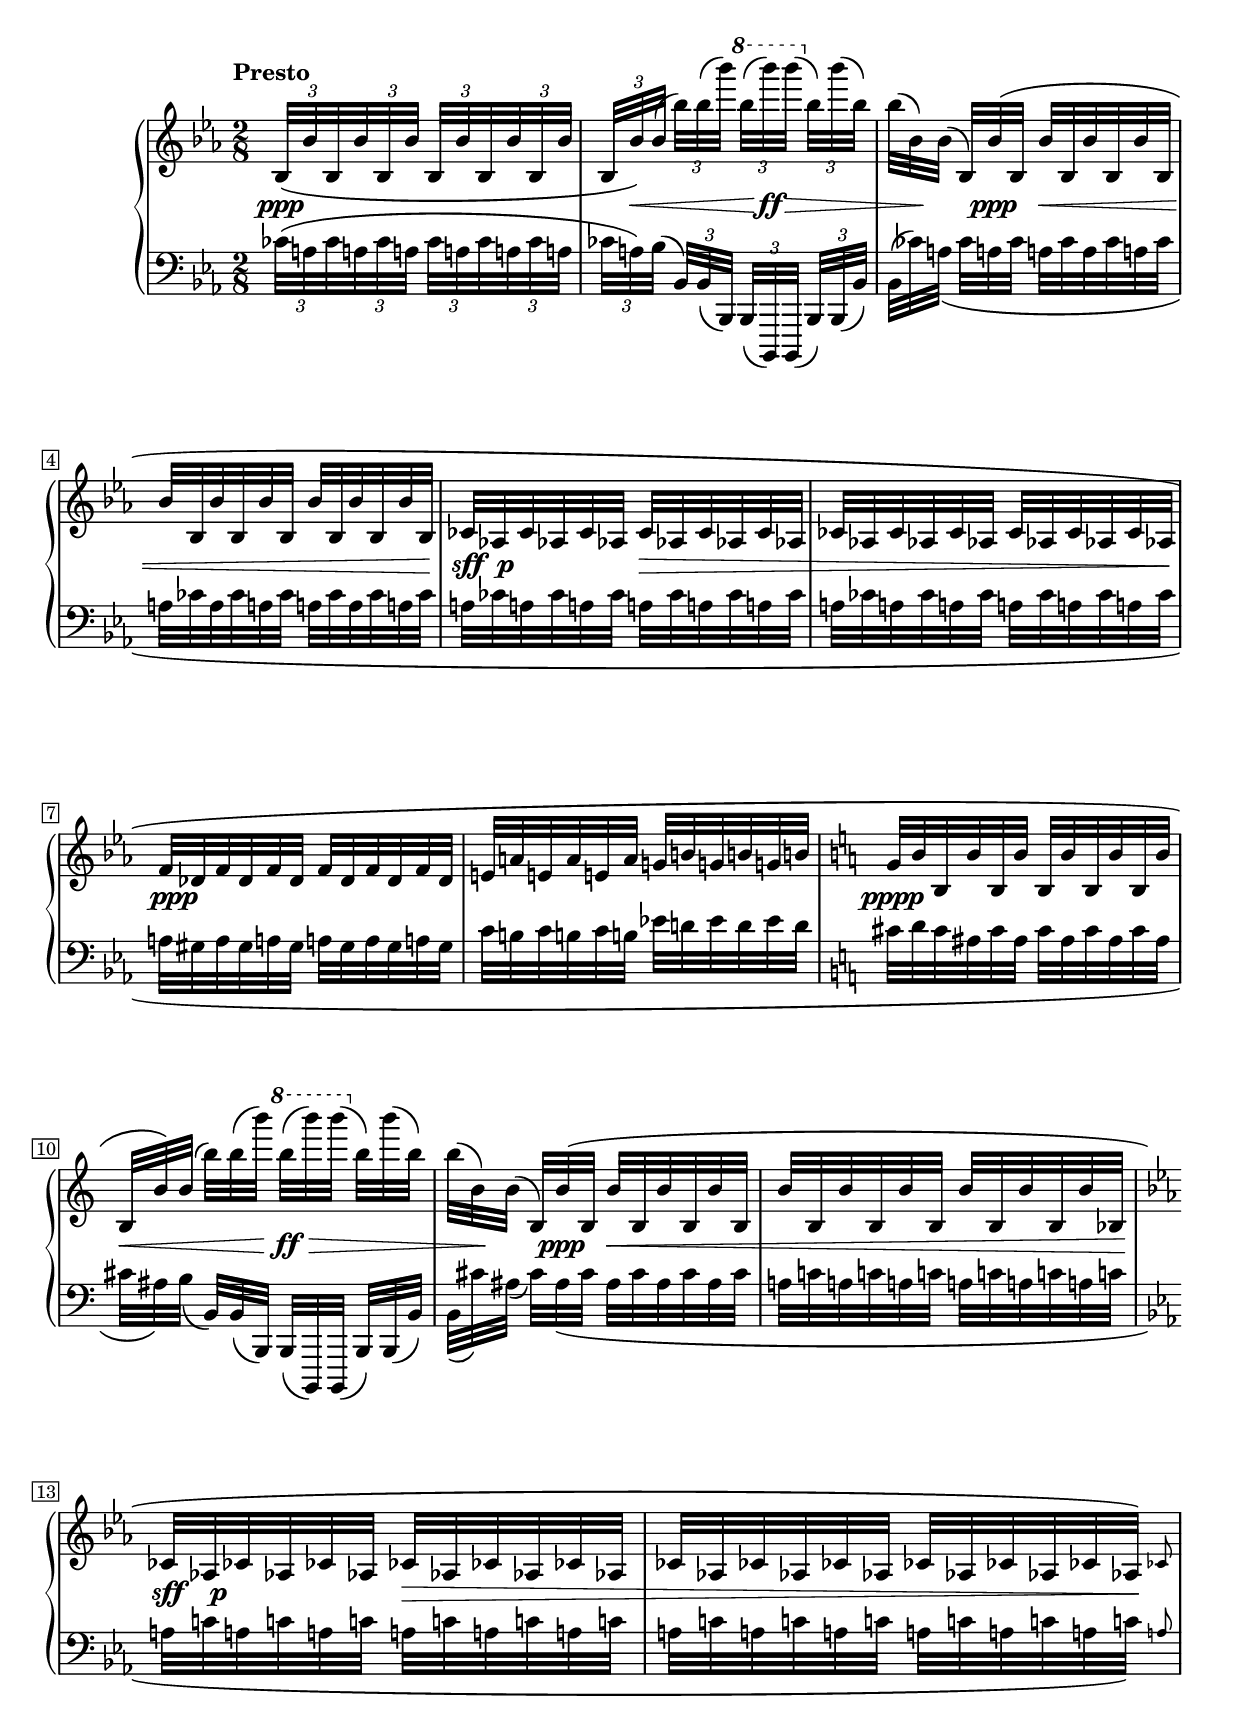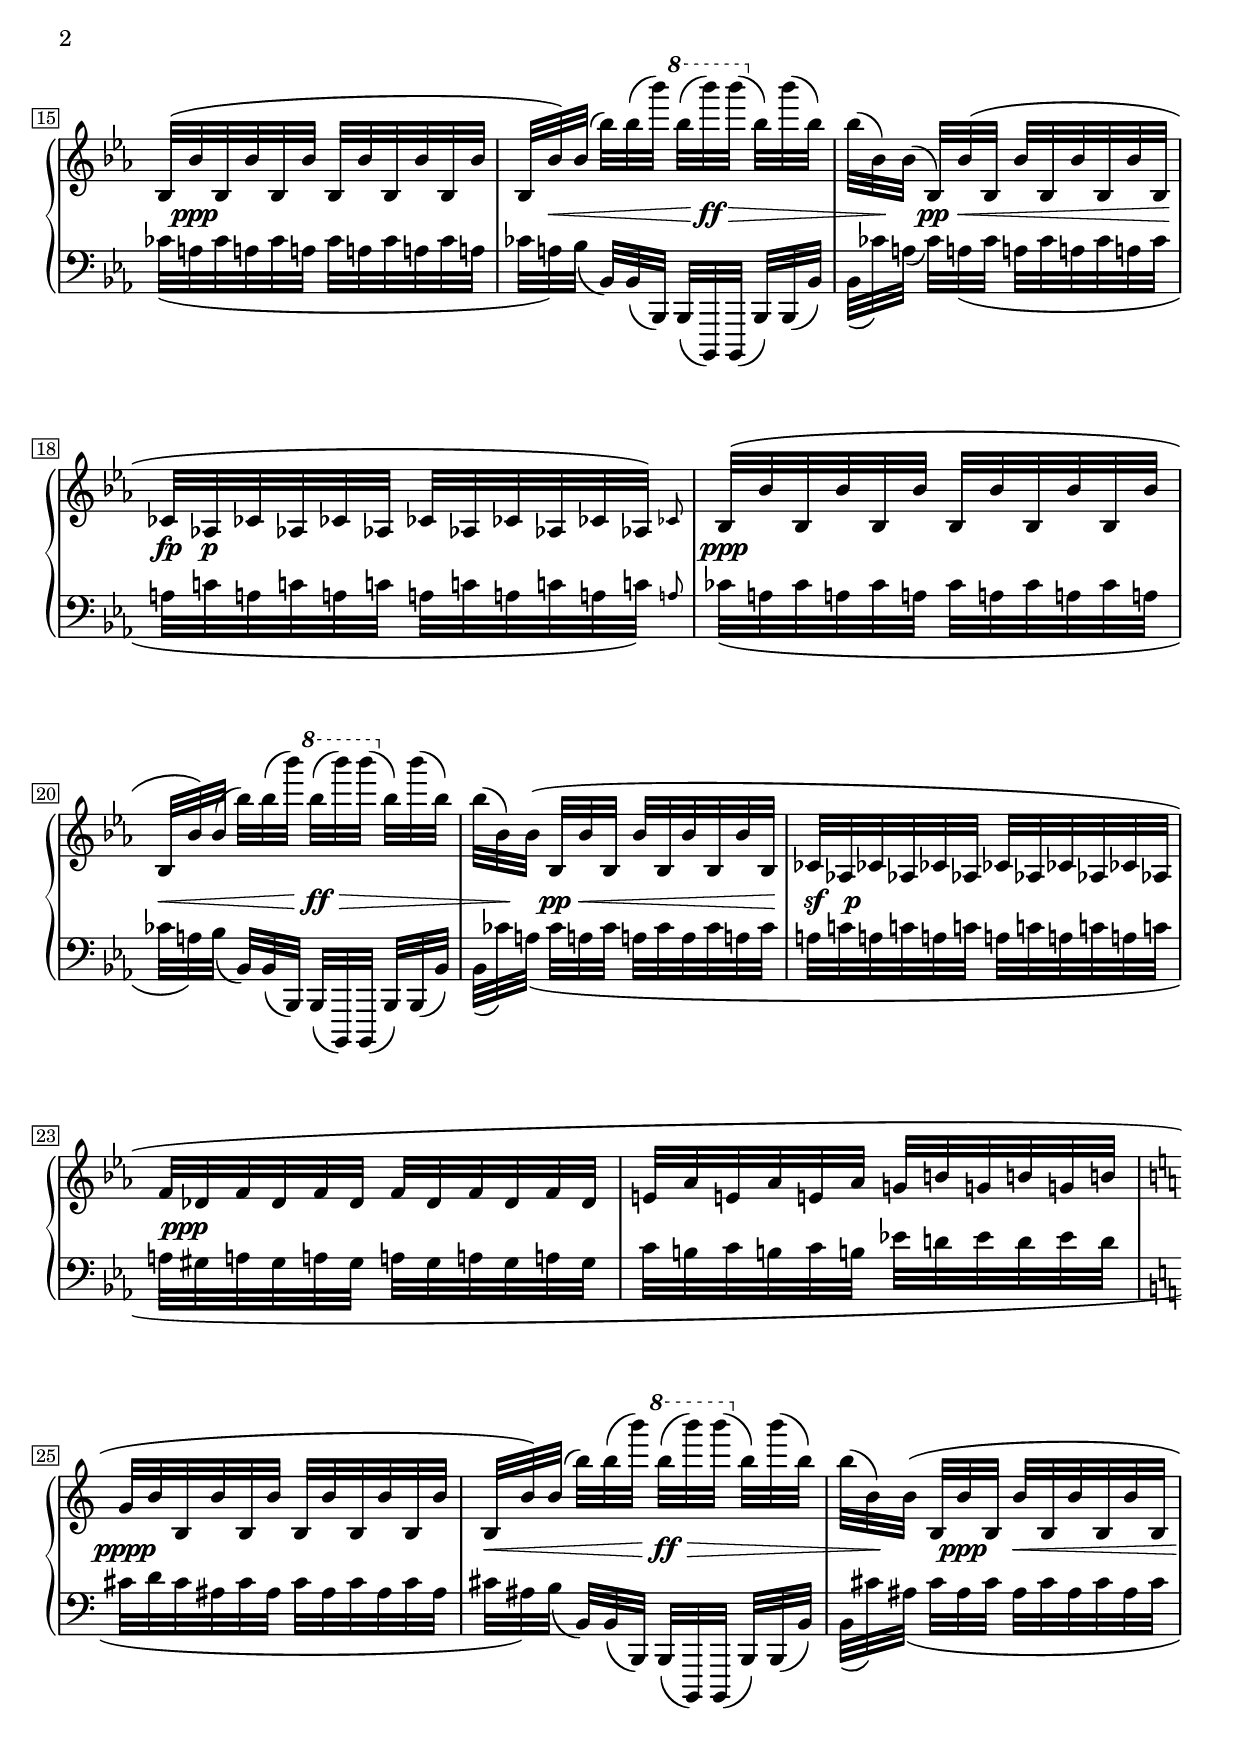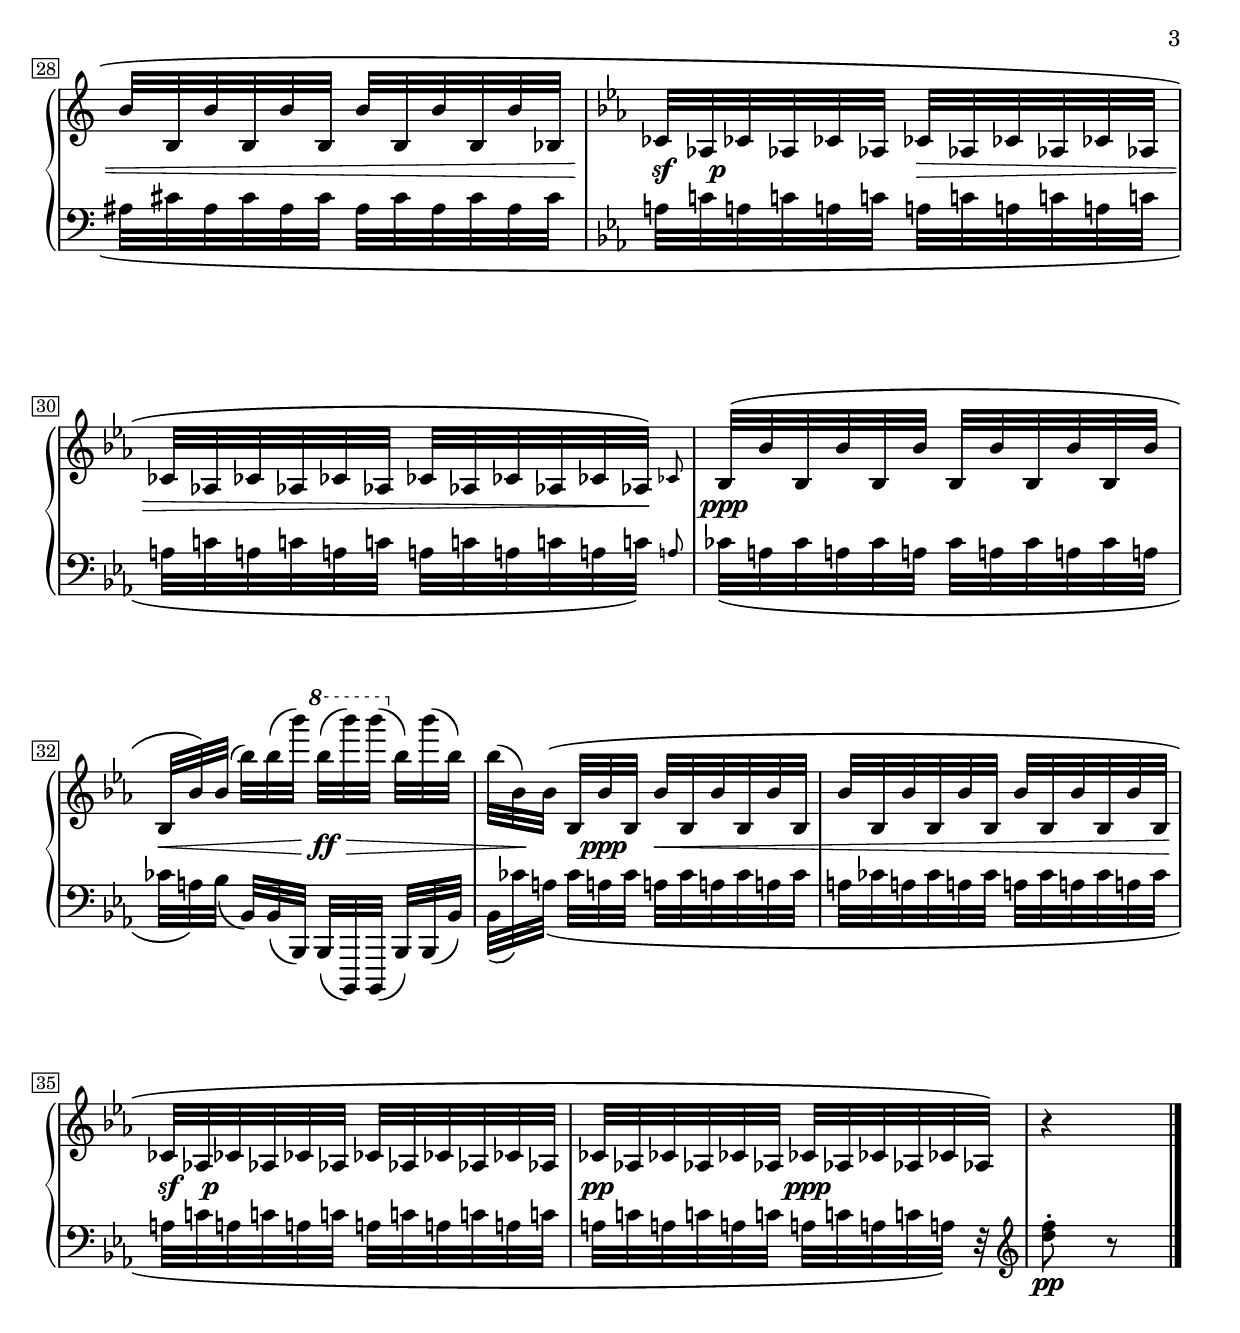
Global = {
  \key ees \major
  \time 2/8
  \include "../global.ly"
}

% The compiler prints a few times the following warning message:
%   programming error: Going back in MIDI time.
%   continuing, cross fingers
% This is because of the \afterGrace commands used in the source
% and seems a known issue.

Upper = \relative c' {
  \clef treble
  \tempo \markup { \bold Presto }
  %1
  | \override TupletBracket.bracket-visibility = ##f
    \stemUp \tuplet 3/2 16 {
      bes32\([ bes' bes, bes' bes, bes']
      bes,32[ bes' bes, bes' bes, bes']
    }
  | \tuplet 3/2 16 {
      \stemUp
      \override Stem.details.beamed-lengths = #'(5)
      bes,[ bes'\) bes\(]
      \revert Stem.details.beamed-lengths
      \stemDown
      bes'\)[ bes\( bes'\)]
      \ottava #1
      bes\([ bes'\) bes\(]
      \ottava #0
      bes,,\)[ bes'\( bes,\)]
    }
  | \omit TupletNumber
    \tuplet 3/2 16 {
      bes[\( bes,\) bes\(]
      \phrasingSlurUp
      \stemUp
      bes,\)[ bes'\( bes,]
      bes'[ bes, bes' bes, bes' bes,]
    }
    \break
  | \repeat unfold 2 {
      \tuplet 3/2 16 { bes'[ bes, bes' bes, bes' bes,] }
    }
  %5-6
  | \repeat unfold 4 {
      \tuplet 3/2 16 { ces[ aes ces aes ces aes] }
    }
  | \repeat unfold 2 {
      \tuplet 3/2 16 { f'[ des f des f des] }
    }
  | \tuplet 3/2 16 { e![ a e! a e! a] }
    \tuplet 3/2 16 { g![ b! g! b! g! b!] }
  | \key c \major
    \tuplet 3/2 16 {
      g[ b b, b' b, b']
      b,[ b' b, b' b, b']
    }
  %10
  | \tuplet 3/2 16 {
      \stemUp
      \override Stem.details.beamed-lengths = #'(5)
      b,[ b'\) b\(]
      \revert Stem.details.beamed-lengths
      \stemDown
      b'\)[ b\( b'\)]
      \ottava #1
      b\([ b'\) b\(]
      \ottava #0
      b,,\)[ b'\( b,\)]
    }
  | \tuplet 3/2 16 {
      b[\( b,\) b\(]
      \phrasingSlurUp
      \stemUp
      b,\)[ b'\( b,]
      b'[ b, b' b, b' b,]
    }
  | \tuplet 3/2 16 { b'[ b, b' b, b' b,] }
    \tuplet 3/2 16 { b'[ b, b' b, b' bes,] }
  | \key ees \major
    \stemUp \tuplet 6/4 8 {
      ces[ aes ces aes ces aes]
      ces[ aes ces aes ces aes]
    }
  | \stemUp \tuplet 6/4 8 {
      ces[ aes ces aes ces aes]
      ces[ aes ces aes ces \afterGrace aes]\) ces8
    }
  %15
  | \tuplet 3/2 16 { bes32\([ bes' bes, bes' bes, bes'] }
    \tuplet 3/2 16 { bes,[ bes' bes, bes' bes, bes'] }
  | \tuplet 3/2 16 {
      \stemUp
      \override Stem.details.beamed-lengths = #'(5)
      bes,[ bes'\) bes\(]
      \revert Stem.details.beamed-lengths
      \stemDown
      bes'\)[ bes\( bes'\)]
      \ottava #1
      bes\([ bes'\) bes\(]
      \ottava #0
      bes,,\)[ bes'\( bes,\)]
    }
  | \tuplet 3/2 16 {
      bes[\( bes,\) bes\(]
      \phrasingSlurUp
      \stemUp
      bes,\)[ bes'\( bes,]
      bes'[ bes, bes' bes, bes' bes,]
    }
  | \tuplet 3/2 16 { ces[ aes ces aes ces aes] }
    \tuplet 3/2 16 { ces[ aes ces aes ces \afterGrace aes]\) ces8 }
  | \stemUp \tuplet 3/2 16 {
      bes32\([ bes' bes, bes' bes, bes']
      bes,32[ bes' bes, bes' bes, bes']
    }
    \break
  %20
  | \tuplet 3/2 16 {
      \stemUp
      \override Stem.details.beamed-lengths = #'(5)
      bes,[ bes'\) bes\(]
      \revert Stem.details.beamed-lengths
      \stemDown
      bes'\)[ bes\( bes'\)]
      \ottava #1
      bes\([ bes'\) bes\(]
      \ottava #0
      bes,,\)[ bes'\( bes,\)]
    }
  | \tuplet 3/2 16 {
      bes[\( bes,\) bes\(]
      \phrasingSlurUp
      \stemUp
      bes,[ bes' bes,]
      bes'[ bes, bes' bes, bes' bes,]
    }
  | \repeat unfold 2 {
      \tuplet 3/2 16 { ces[ aes ces aes ces aes] }
    }
  | \repeat unfold 2 {
      \tuplet 3/2 16 { f'[ des f des f des] }
    }
  | \tuplet 3/2 16 { e![ aes e! aes e! aes] }
    \tuplet 3/2 16 { g![ b! g! b! g! b!] }
    \break
  %25
  | \key c \major
    \tuplet 3/2 16 {
      g[ b b, b' b, b']
      b,[ b' b, b' b, b']
    }
  | \tuplet 3/2 16 {
      \stemUp
      \override Stem.details.beamed-lengths = #'(5)
      b,[ b'\) b\(]
      \revert Stem.details.beamed-lengths
      \stemDown
      b'\)[ b\( b'\)]
      \ottava #1
      b\([ b'\) b\(]
      \ottava #0
      b,,\)[ b'\( b,\)]
    }
  | \tuplet 3/2 16 {
      b[\( b,\) b\(]
      \phrasingSlurUp
      \stemUp
      b,[ b' b,]
      b'[ b, b' b, b' b,]
    }
  | \tuplet 3/2 16 { b'[ b, b' b, b' b,] }
    \tuplet 3/2 16 { b'[ b, b' b, b' bes,] }
  | \key ees \major
    \stemUp \tuplet 6/4 8 {
      ces[ aes ces aes ces aes]
      ces[ aes ces aes ces aes]
    }
  %30
  | \stemUp \tuplet 6/4 8 {
      ces[ aes ces aes ces aes]
      ces[ aes ces aes ces \afterGrace aes]\) ces8
    }
  | \tuplet 3/2 16 { bes32\([ bes' bes, bes' bes, bes'] }
    \tuplet 3/2 16 { bes,[ bes' bes, bes' bes, bes'] }
  | \tuplet 3/2 16 {
      \stemUp
      \override Stem.details.beamed-lengths = #'(5)
      bes,[ bes'\) bes\(]
      \revert Stem.details.beamed-lengths
      \stemDown
      bes'\)[ bes\( bes'\)]
      \ottava #1
      bes\([ bes'\) bes\(]
      \ottava #0
      bes,,\)[ bes'\( bes,\)]
    }
  | \tuplet 3/2 16 {
      bes[\( bes,\) bes]\(
      \phrasingSlurUp
      \stemUp
      bes,[ bes' bes,]
      bes'[ bes, bes' bes, bes' bes,]
    }
  | \stemUp \tuplet 6/4 8 {
      bes'[ bes, bes' bes, bes' bes,]
      bes'[ bes, bes' bes, bes' bes,]
    }
  %35
  | \stemUp \tuplet 6/4 8 {
      ces[ aes ces aes ces aes]
      ces[ aes ces aes ces aes]
    }
  | \stemUp \tuplet 6/4 8 {
      ces[ aes ces aes ces aes]
      ces[ aes ces aes ces aes]\)
    }
  | r4
  \fine

% la si do re mi fa sol
%  a b  c  d  e  f  g
}

centeredDynamics = {
  | s8\ppp s8
  | \tuplet 3/2 16 { s32 s32\< s32 }
    \tuplet 3/2 16 { s16. }
    \tuplet 3/2 16 { s32\! s32\ff s32\> }
    \tuplet 3/2 16 { s16. }
  | \tuplet 3/2 16 { s32 s32\! s32 }
    \tuplet 3/2 16 { s32 s32\ppp s32 }
    \tuplet 3/2 16 { s16.\< }
    \tuplet 3/2 16 { s16. }
  | \tuplet 3/2 16 { s16. s16. s16. s16. }
  %5
  | \tuplet 3/2 16 { s32\!\sff s64 s64\p s32 }
    \tuplet 3/2 16 { s16. s16.\> s16. }
  | \tuplet 3/2 16 { s16. s16. s16. s16. }
  | \tuplet 3/2 16 { s64\! s64\ppp s32 s32 s16. s16. s16. }
  | \tuplet 3/2 16 { s16. s16. s16. s16. }
  | \tuplet 3/2 16 { s32\pppp s16 s16. s16. s16. }
  %10
  | \tuplet 3/2 16 { s16.\< s16. s32\!\ff\> s16 s16. }
  | \tuplet 3/2 16 { s32 s16\! s32 s32\ppp s32 s16.\< s16. }
  | \tuplet 3/2 16 { s16. s16. s16. s16. }
  | \tuplet 3/2 16 { s64\!\sff s64 s64 s64\p s32 s16. s16.\> s16. }
  | \tuplet 3/2 16 { s16. s16. s16. s32 s32 s32\! }
  %15
  | \tuplet 3/2 16 { s32 s32\ppp s32 s16. s16. s16. }
  | \tuplet 3/2 16 { s32 s32\< s32 }
    \tuplet 3/2 16 { s16. }
    \tuplet 3/2 16 { s32\! s32\ff s32\> }
    \tuplet 3/2 16 { s16. }
  | \tuplet 3/2 16 { s32 s32\! s32 }
    \tuplet 3/2 16 { s32\pp s32\< s32 s16. s16. }
  | \tuplet 3/2 16 { s32\!\fp s32\p s32 s16. s16. s16. }
  | s32\ppp s16. s8
  % 20
  | \tuplet 3/2 16 { s16.\< s16. s32\!\ff\> s16 s16. }
  | \tuplet 3/2 16 { s32 s16\! s32\pp s32\< s32 s16. s16 s32\! }
  | \tuplet 3/2 16 { s32\!\sf s64 s64\p s32 s16. s16. s16. }
  | s64 s64\ppp s16. s8
  | s4
  % 25
  | s32\pppp s16. s8
  | \tuplet 3/2 16 { s16.\< s16. s32\!\ff\> s16 s16. }
  | \tuplet 3/2 16 { s32 s16\! s32 s32\ppp s32 s16.\< s16 s32 }
  | s8 s8
  | \tuplet 3/2 16 { s32\!\sf s64 s64\p s32 }
    \tuplet 3/2 16 { s16. s16.\> s16. }
  % 30
  | \tuplet 3/2 16 { s16. s16. s16. s16 s32\! }
  | \tuplet 3/2 16 { s32\ppp s16 s16. s16. s16. }
  | \tuplet 3/2 16 { s16.\< s16. s32\!\ff\> s16 s16. }
  | \tuplet 3/2 16 { s32 s16\! s32 s32\ppp s32 s16.\< s16. }
  | s4
  % 35
  | \tuplet 3/2 16 { s32\!\sf s64 s64\p s32 s16. s16. s16. }
  | s32\pp s16. s32\ppp s16.
  | s4
}

Lower = \relative c' {
  \clef bass
  %1
  | \override TupletBracket.bracket-visibility = ##f
    \stemDown \tuplet 3/2 16 {
      ces32\([ a! ces a! ces a!]
      ces32[ a! ces a! ces a!]
    }
  | \tuplet 3/2 16 {
      ces[ a!\) bes\(]
      \stemUp
      bes,\)[ bes\( bes,\)]
      bes\([ bes,\) bes\(]
      bes'\)[ bes\( bes'\)]
    }
  | \omit TupletNumber
    \stemDown
    \tuplet 3/2 16 {
      bes\([ ces'\) \phrasingSlurDown a!\(]
      ces[ a! ces]
      a![ ces a ces a! ces]
    }
  %4-6
  | \repeat unfold 6 { \tuplet 6/4 8 { a![ ces a ces a! ces] } }
  | \repeat unfold 2 { \tuplet 6/4 8 { a![ gis a gis a! gis] } }
  | \tuplet 6/4 8 { c[ b! c b! c b!] }
    \tuplet 6/4 8 { ees[ d ees d ees d] }
  | \key c \major
    \tuplet 6/4 8 { cis[ d cis ais cis ais] }
    \tuplet 6/4 8 { cis[ ais cis ais cis ais] }
  %10
  | \tuplet 3/2 16 {
      cis[ ais\) b\(]
      \stemUp
      b,\)[ b\( b,\)]
      b\([ b,\) b\(]
      b'\)[ b\( b'\)]
    }
  | \omit TupletNumber
    \stemDown
    \tuplet 3/2 16 {
      b\([ cis'\) \phrasingSlurDown ais\(]
      cis\)[ ais\( cis]
      ais[ cis ais cis ais cis]
    }
  | \repeat unfold 2 { \tuplet 6/4 8 { a![ c! a! c! a! c!] } }
  | \key ees \major
    \repeat unfold 2 { \tuplet 6/4 8 { a![ c! a! c! a! c!] } }
  | \tuplet 6/4 8 {
      a![ c! a! c! a! c!]
      a![ c! a! c! a! \afterGrace c!\)] a!8
    }
  %15
  | \tuplet 6/4 8 {
      ces32\([ a! ces a! ces a!]
      ces[ a! ces a! ces a!]
    }
  | \tuplet 3/2 16 {
      ces[ a!\) bes\(]
      \stemUp
      bes,\)[ bes\( bes,\)]
      bes\([ bes,\) bes\(]
      bes'\)[ bes\( bes'\)]
    }
  | \stemDown
    \tuplet 3/2 16 {
      bes\([ ces'\) \phrasingSlurDown a!\(]
      ces\)[ a!\( ces]
      a![ ces a! ces a! ces]
    }
  | \tuplet 6/4 8 {
      a![ c! a! c! a! c!]
      a![ c! a! c! a! \afterGrace c!]\) a!8
    }
  | \override TupletBracket.bracket-visibility = ##f
    \stemDown \tuplet 3/2 16 {
      ces32\([ a! ces a! ces a!]
      ces32[ a! ces a! ces a!]
    }
  %20
  | \tuplet 3/2 16 {
      ces[ a!\) bes\(]
      \stemUp
      bes,\)[ bes\( bes,\)]
      bes\([ bes,\) bes\(]
      bes'\)[ bes\( bes'\)]
    }
  | \omit TupletNumber
    \stemDown
    \tuplet 3/2 16 {
      bes\([ ces'\) \phrasingSlurDown a!\(]
      ces[ a! ces]
      a![ ces a ces a! ces]
    }
  | \repeat unfold 2 { \tuplet 3/2 16 { a![ c! a! c! a! c!] } }
  | \repeat unfold 2 { \tuplet 3/2 16 { a![ gis a! gis a! gis] } }
  | \tuplet 3/2 16 { c[ b! c b! c b!] }
    \tuplet 3/2 16 { ees[ d ees d ees d] }
  %25
  | \key c \major
    \tuplet 3/2 16 { cis[ d cis ais cis ais] }
    \tuplet 3/2 16 { cis[ ais cis ais cis ais] }
  | \tuplet 3/2 16 {
      cis[ ais\) b\(]
      \stemUp
      b,\)[ b\( b,\)]
      b\([ b,\) b\(]
      b'\)[ b\( b'\)]
    }
  | \stemDown
    \tuplet 3/2 16 {
      b\([ cis'\) \phrasingSlurDown ais\(]
      cis[ ais cis]
      ais[ cis ais cis ais cis]
    }
  | \repeat unfold 2 { \tuplet 6/4 8 { ais[ cis ais cis ais cis] } }
  | \key ees \major
  | \repeat unfold 2 { \tuplet 3/2 16 { a![ c! a! c! a! c!] } }
  %30
  | \tuplet 6/4 8 {
      a![ c! a! c! a! c!]
      a![ c! a! c! a! \afterGrace c!]\) a!8
    }
  | \tuplet 6/4 8 {
      ces32\([ a! ces a! ces a!]
      ces[ a! ces a! ces a!]
    }
  | \tuplet 3/2 16 {
      ces[ a!\) bes\(]
      \stemUp
      bes,\)[ bes\( bes,\)]
      bes\([ bes,\) bes\(]
      bes'\)[ bes\( bes'\)]
    }
  | \stemDown
    \tuplet 3/2 16 {
      bes\([ ces'\) \phrasingSlurDown a!\(]
      ces[ a! ces]
      a![ ces a! ces a! ces]
    }
  | \tuplet 6/4 8 {
      a![ ces a! ces a! ces]
      a![ ces a! ces a! ces]
  }
  %35
  | \tuplet 6/4 8 {
      a![ c! a! c! a! c!]
      a![ c! a! c! a! c!]
  }
  | \tuplet 6/4 8 {
      a![ c! a! c! a! c!]
      a![ c! a! c! a!]\) r32
  }
  | \clef treble
    <d' f>8-.\pp r8
    \fine

% la si do re mi fa sol
%  a b  c  d  e  f  g
}

\score {
  \new PianoStaff
  <<
    \accidentalStyle Score.piano
    \new Staff = "upper" {
      \Global
      \Upper
    }
    \new Dynamics { \Global \centeredDynamics }
    \new Staff = "lower" {
      \Global
      \Lower
    }
  >>
  \header {
  % composer = "Rued Langgaard"
    % workaround: insert some vertical space after the header
    composer = " "
  % opus = "BVN 134"
    subtitle = "Libellula depressa"
    subsubtitle = "(Dragon fly)"
    title = \markup {
       %\override #'(font-name . "TeX Gyre Schola") {
       "V"
       %}
    }
  }
  \layout { }
  \midi {
    \tempo 8 = 70
  }
}
